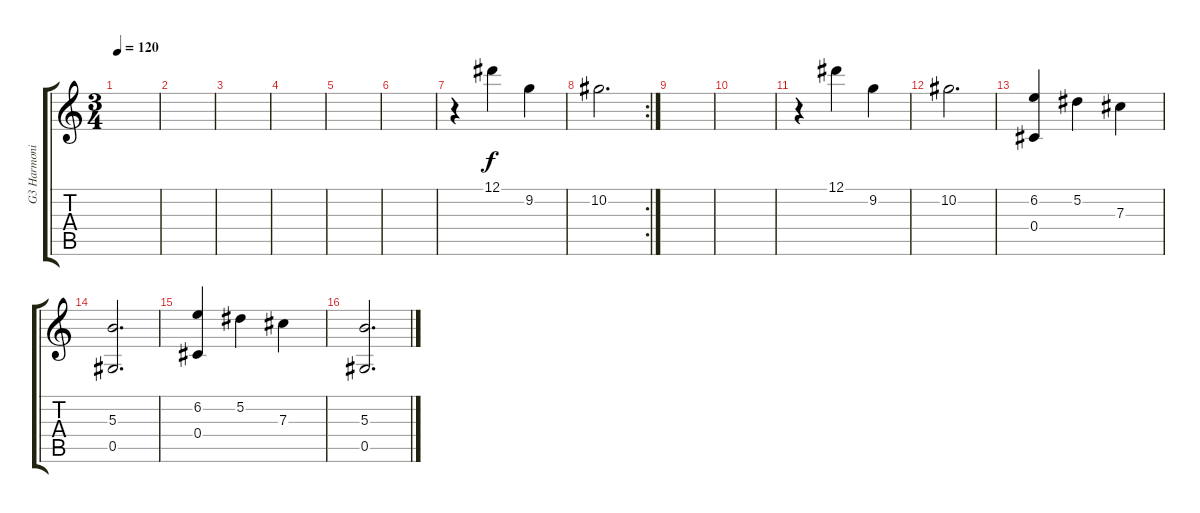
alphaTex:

\track ("G3 Harmonics" "G3 Harmoni") {instrument acousticguitarsteel}
\staff {score tabs}
\tuning (Eb4 Bb3 Gb3 Db3 Ab2 Eb2) {hide}
\ts (3 4)
\tempo 120
\clef g2
\ks c
|
|
|
|
|
|
r.4 12.1.4 9.2.4 |
\rc 2
10.2.2{d} |
|
|
r.4 12.1.4 9.2.4 |
10.2.2{d} |
(6.2 0.4).4 5.2.4 7.3.4 |
(5.3 0.5).2{d} |
(6.2 0.4).4 5.2.4 7.3.4 |
(5.3 0.5).2{d}
